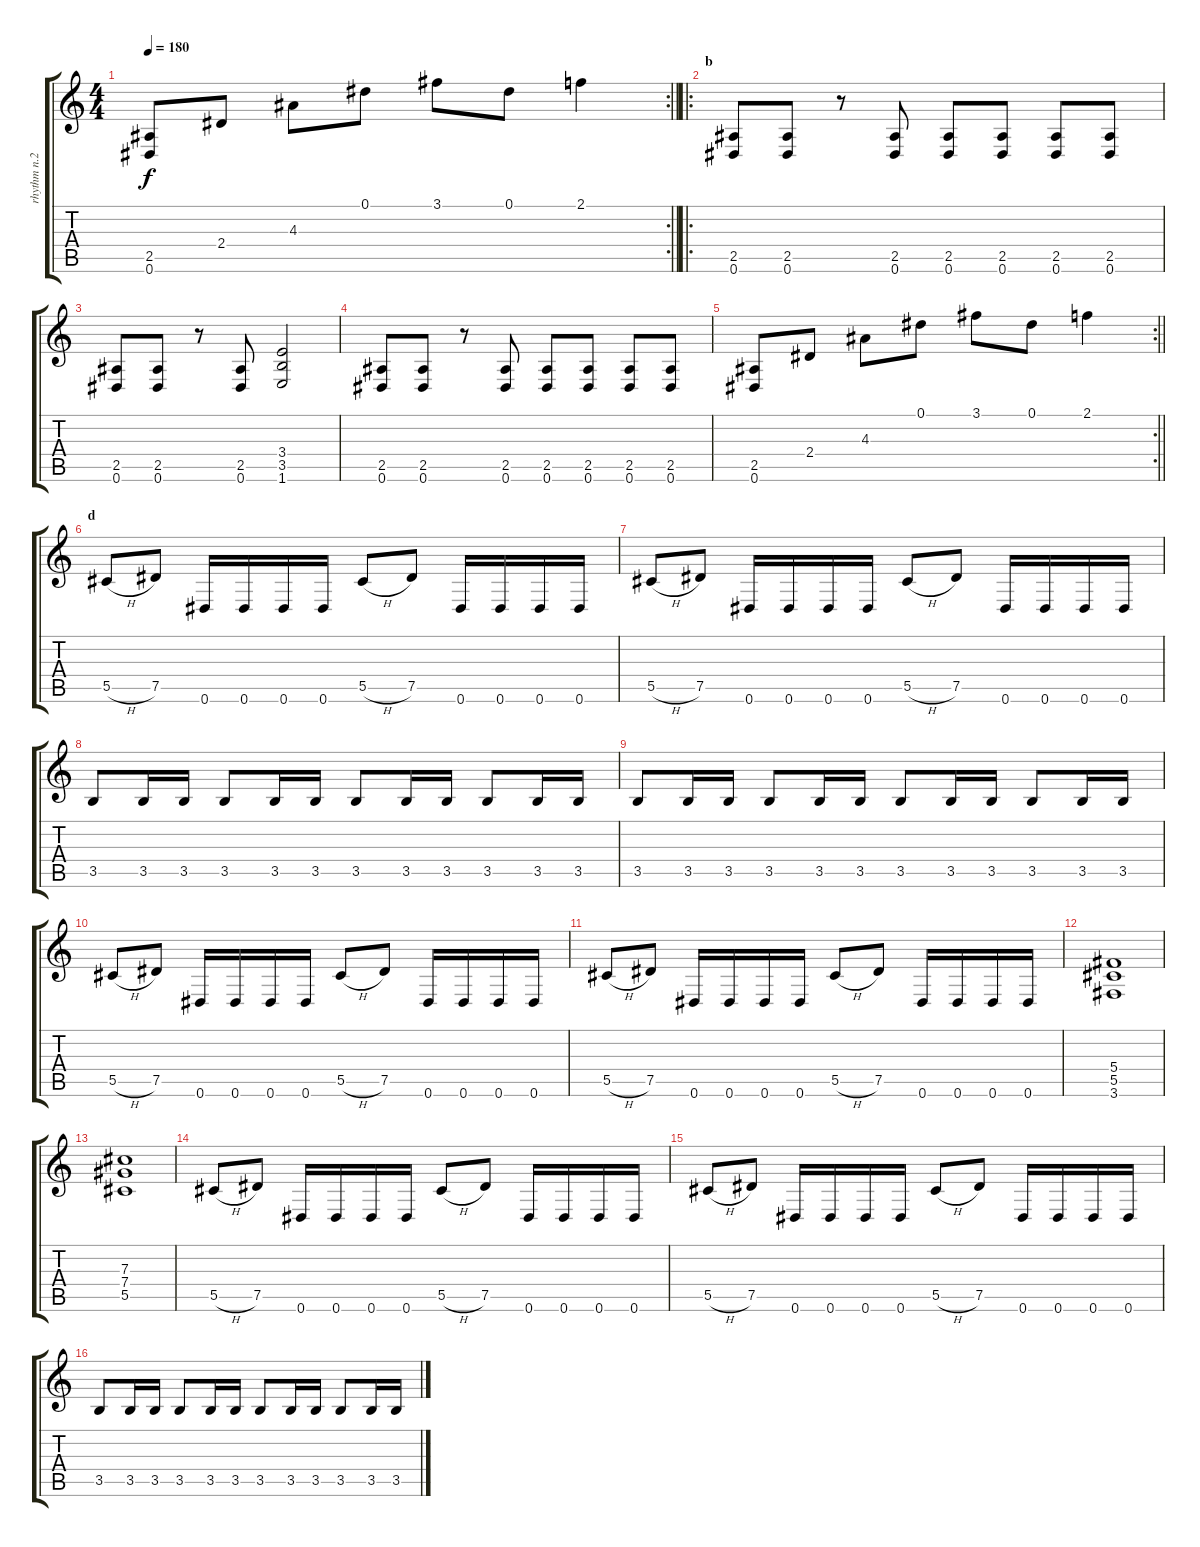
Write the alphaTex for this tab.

\track ("rhythm n.2" "rhythm n.2") {instrument distortionguitar}
\staff {score tabs}
\tuning (Eb4 Bb3 Gb3 Db3 Ab2 Eb2) {hide}
\rc 2
\ts (4 4)
\tempo 180
\clef g2
\barLineRight lightlight
\ks c
(2.5 0.6).8{dy f} 2.4.8 4.3.8 0.1.8 3.1.8 0.1.8 2.1.4 |
\ro
\section ("" "b")
(2.5 0.6).8 (2.5 0.6).8 r.8 (2.5 0.6).8 (2.5 0.6).8 (2.5 0.6).8 (2.5 0.6).8 (2.5 0.6).8 |
(2.5 0.6).8 (2.5 0.6).8 r.8 (2.5 0.6).8 (3.4 3.5 1.6).2 |
(2.5 0.6).8 (2.5 0.6).8 r.8 (2.5 0.6).8 (2.5 0.6).8 (2.5 0.6).8 (2.5 0.6).8 (2.5 0.6).8 |
\rc 2
\barLineRight lightlight
(2.5 0.6).8 2.4.8 4.3.8 0.1.8 3.1.8 0.1.8 2.1.4 |
\section ("" "d")
5.5{h}.8 7.5.8 0.6.16 0.6.16 0.6.16 0.6.16 5.5{h}.8 7.5.8 0.6.16 0.6.16 0.6.16 0.6.16 |
5.5{h}.8 7.5.8 0.6.16 0.6.16 0.6.16 0.6.16 5.5{h}.8 7.5.8 0.6.16 0.6.16 0.6.16 0.6.16 |
3.5.8 3.5.16 3.5.16 3.5.8 3.5.16 3.5.16 3.5.8 3.5.16 3.5.16 3.5.8 3.5.16 3.5.16 |
3.5.8 3.5.16 3.5.16 3.5.8 3.5.16 3.5.16 3.5.8 3.5.16 3.5.16 3.5.8 3.5.16 3.5.16 |
5.5{h}.8 7.5.8 0.6.16 0.6.16 0.6.16 0.6.16 5.5{h}.8 7.5.8 0.6.16 0.6.16 0.6.16 0.6.16 |
5.5{h}.8 7.5.8 0.6.16 0.6.16 0.6.16 0.6.16 5.5{h}.8 7.5.8 0.6.16 0.6.16 0.6.16 0.6.16 |
(5.4 5.5 3.6).1 |
(7.3 7.4 5.5).1 |
5.5{h}.8 7.5.8 0.6.16 0.6.16 0.6.16 0.6.16 5.5{h}.8 7.5.8 0.6.16 0.6.16 0.6.16 0.6.16 |
5.5{h}.8 7.5.8 0.6.16 0.6.16 0.6.16 0.6.16 5.5{h}.8 7.5.8 0.6.16 0.6.16 0.6.16 0.6.16 |
3.5.8 3.5.16 3.5.16 3.5.8 3.5.16 3.5.16 3.5.8 3.5.16 3.5.16 3.5.8 3.5.16 3.5.16
